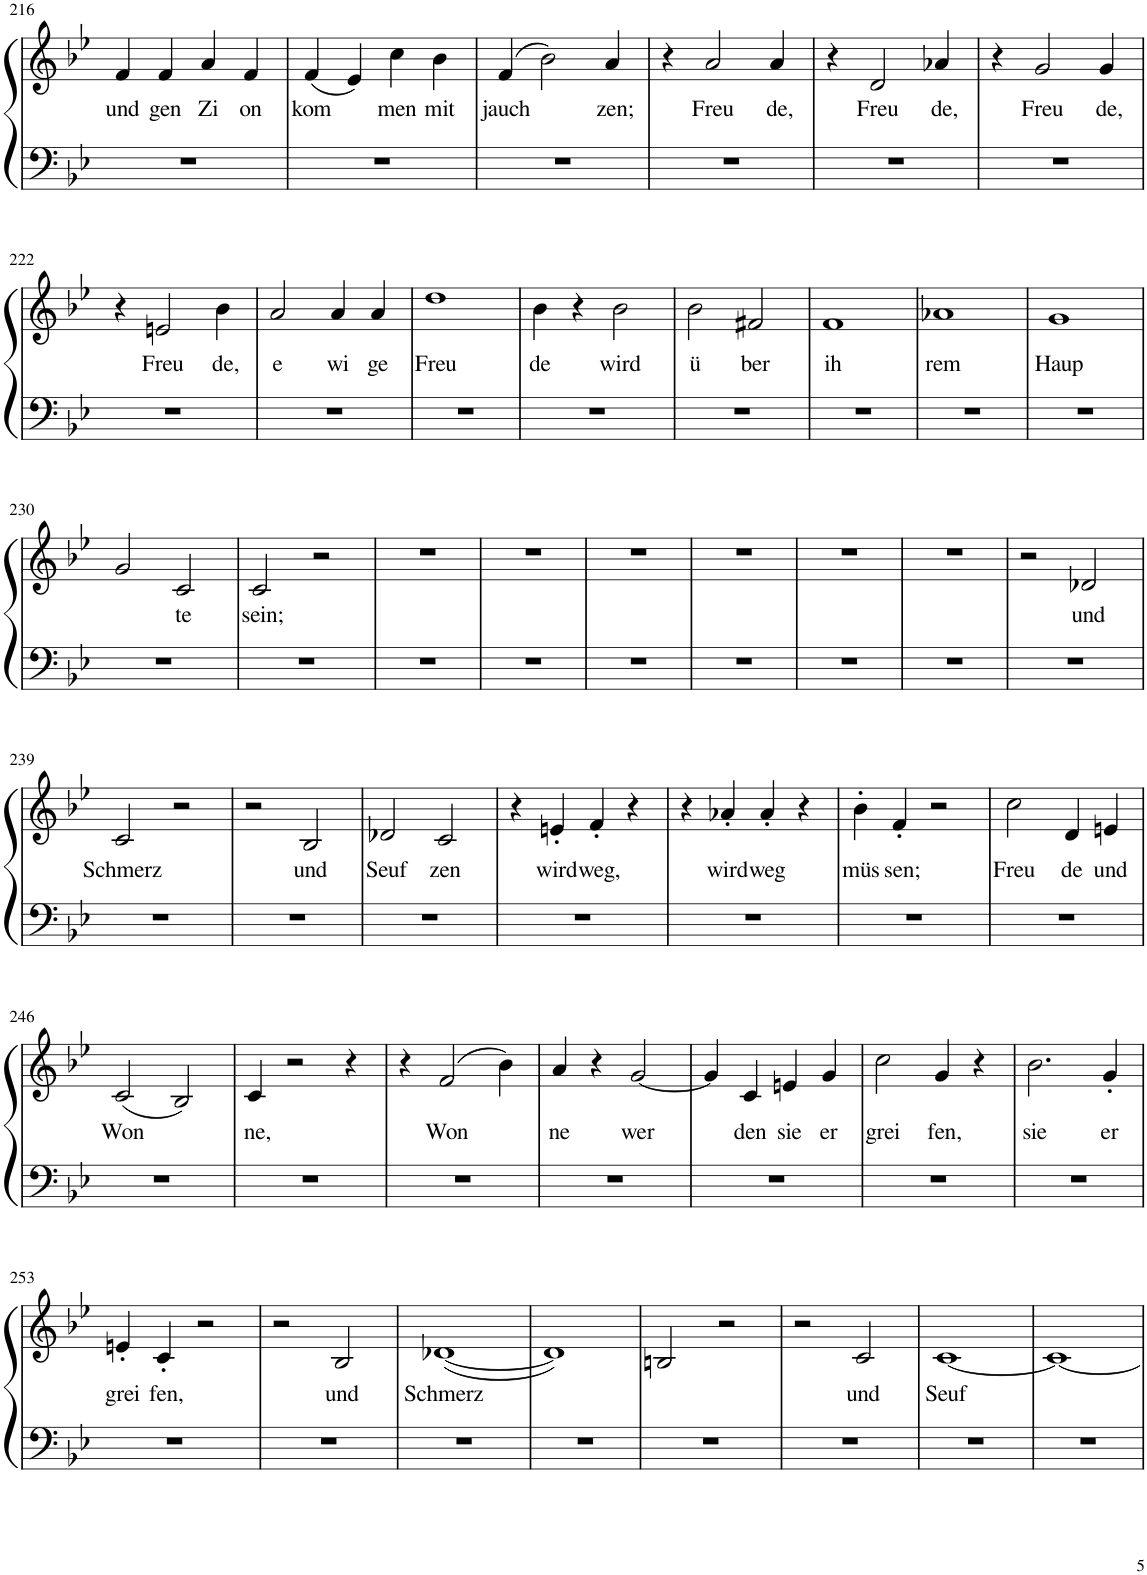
**kern	**kern	**text
*part1	*part1	*part1
*staff2	*staff1	*staff1
*I"Piano	*	*
*I'Pno.	*	*
!!LO:PB:g=z
*clefF4	*clefG2	*
*k[b-e-]	*k[b-e-]	*
*M4/4	*M4/4	*
*met(c)	*met(c)	*
=216	=216	=216
!	!	!LO:LY:b
1r	4f/	und
!	!	!LO:LY:b
.	4f/	gen
!	!	!LO:LY:b
.	4a/	Zi
!	!	!LO:LY:b
.	4f/	on
=217	=217	=217
!	!	!LO:LY:b
1r	(4f/	kom
.	4e-/)	.
!	!	!LO:LY:b
.	4cc\	men
!	!	!LO:LY:b
.	4b-\	mit
=218	=218	=218
!	!	!LO:LY:b
1r	(4f/	jauch
.	2b-\)	.
!	!	!LO:LY:b
.	4a/	zen;
=219	=219	=219
1r	4r	.
!	!	!LO:LY:b
.	2a/	Freu
!	!	!LO:LY:b
.	4a/	de,
=220	=220	=220
1r	4r	.
!	!	!LO:LY:b
.	2d/	Freu
!	!	!LO:LY:b
.	4a-X/	de,
=221	=221	=221
1r	4r	.
!	!	!LO:LY:b
.	2g/	Freu
!	!	!LO:LY:b
.	4g/	de,
!!LO:LB:g=z
=222	=222	=222
1r	4r	.
!	!	!LO:LY:b
.	2en/	Freu
!	!	!LO:LY:b
.	4b-\	de,
=223	=223	=223
!	!	!LO:LY:b
1r	2a/	e
!	!	!LO:LY:b
.	4a/	wi
!	!	!LO:LY:b
.	4a/	ge
=224	=224	=224
!	!	!LO:LY:b
1r	1dd	Freu
=225	=225	=225
!	!	!LO:LY:b
1r	4b-\	de
.	4r	.
!	!	!LO:LY:b
.	2b-\	wird
=226	=226	=226
!	!	!LO:LY:b
1r	2b-\	ü
!	!	!LO:LY:b
.	2f#X/	ber
=227	=227	=227
!	!	!LO:LY:b
1r	1f	ih
=228	=228	=228
!	!	!LO:LY:b
1r	1a-X	rem
=229	=229	=229
!	!	!LO:LY:b
1r	1g	Haup
!!LO:LB:g=z
=230	=230	=230
1r	2g/	.
!	!	!LO:LY:b
.	2c/	te
=231	=231	=231
!	!	!LO:LY:b
1r	2c/	sein;
.	2r	.
=232	=232	=232
1r	1r	.
=233	=233	=233
1r	1r	.
=234	=234	=234
1r	1r	.
=235	=235	=235
1r	1r	.
=236	=236	=236
1r	1r	.
=237	=237	=237
1r	1r	.
=238	=238	=238
1r	2r	.
!	!	!LO:LY:b
.	2d-X/	und
!!LO:LB:g=z
=239	=239	=239
!	!	!LO:LY:b
1r	2c/	Schmerz
.	2r	.
=240	=240	=240
1r	2r	.
!	!	!LO:LY:b
.	2B-/	und
=241	=241	=241
!	!	!LO:LY:b
1r	2d-X/	Seuf
!	!	!LO:LY:b
.	2c/	zen
=242	=242	=242
1r	4r	.
!	!	!LO:LY:b
.	4en'/	wird
!	!	!LO:LY:b
.	4f'/	weg,
.	4r	.
=243	=243	=243
1r	4r	.
!	!	!LO:LY:b
.	4a-X'/	wird
!	!	!LO:LY:b
.	4a-'/	weg
.	4r	.
=244	=244	=244
!	!	!LO:LY:b
1r	4b-'\	müs
!	!	!LO:LY:b
.	4f'/	sen;
.	2r	.
=245	=245	=245
!	!	!LO:LY:b
1r	2cc\	Freu
!	!	!LO:LY:b
.	4d/	de
!	!	!LO:LY:b
.	4en/	und
!!LO:LB:g=z
=246	=246	=246
!	!	!LO:LY:b
1r	(2c/	Won
.	2B-/)	.
=247	=247	=247
!	!	!LO:LY:b
1r	4c/	ne,
.	2r	.
.	4r	.
=248	=248	=248
1r	4r	.
!	!	!LO:LY:b
.	(2f/	Won
.	4b-\)	.
=249	=249	=249
!	!	!LO:LY:b
1r	4a/	ne
.	4r	.
!	!	!LO:LY:b
.	[2g/	wer
=250	=250	=250
1r	4g/]	.
!	!	!LO:LY:b
.	4c/	den
!	!	!LO:LY:b
.	4en/	sie
!	!	!LO:LY:b
.	4g/	er
=251	=251	=251
!	!	!LO:LY:b
1r	2cc\	grei
!	!	!LO:LY:b
.	4g/	fen,
.	4r	.
=252	=252	=252
!	!	!LO:LY:b
1r	2.b-\	sie
!	!	!LO:LY:b
.	4g'/	er
!!LO:LB:g=z
=253	=253	=253
!	!	!LO:LY:b
1r	4en'/	grei
!	!	!LO:LY:b
.	4c'/	fen,
.	2r	.
=254	=254	=254
1r	2r	.
!	!	!LO:LY:b
.	2B-/	und
=255	=255	=255
!	!	!LO:LY:b
1r	([1d-X	Schmerz
=256	=256	=256
1r	1d-])	.
=257	=257	=257
1r	2Bn/	.
.	2r	.
=258	=258	=258
1r	2r	.
!	!	!LO:LY:b
.	2c/	und
=259	=259	=259
!	!	!LO:LY:b
1r	[1c	Seuf
=260	=260	=260
1r	1c_	.
=	=	=
*-	*-	*-
